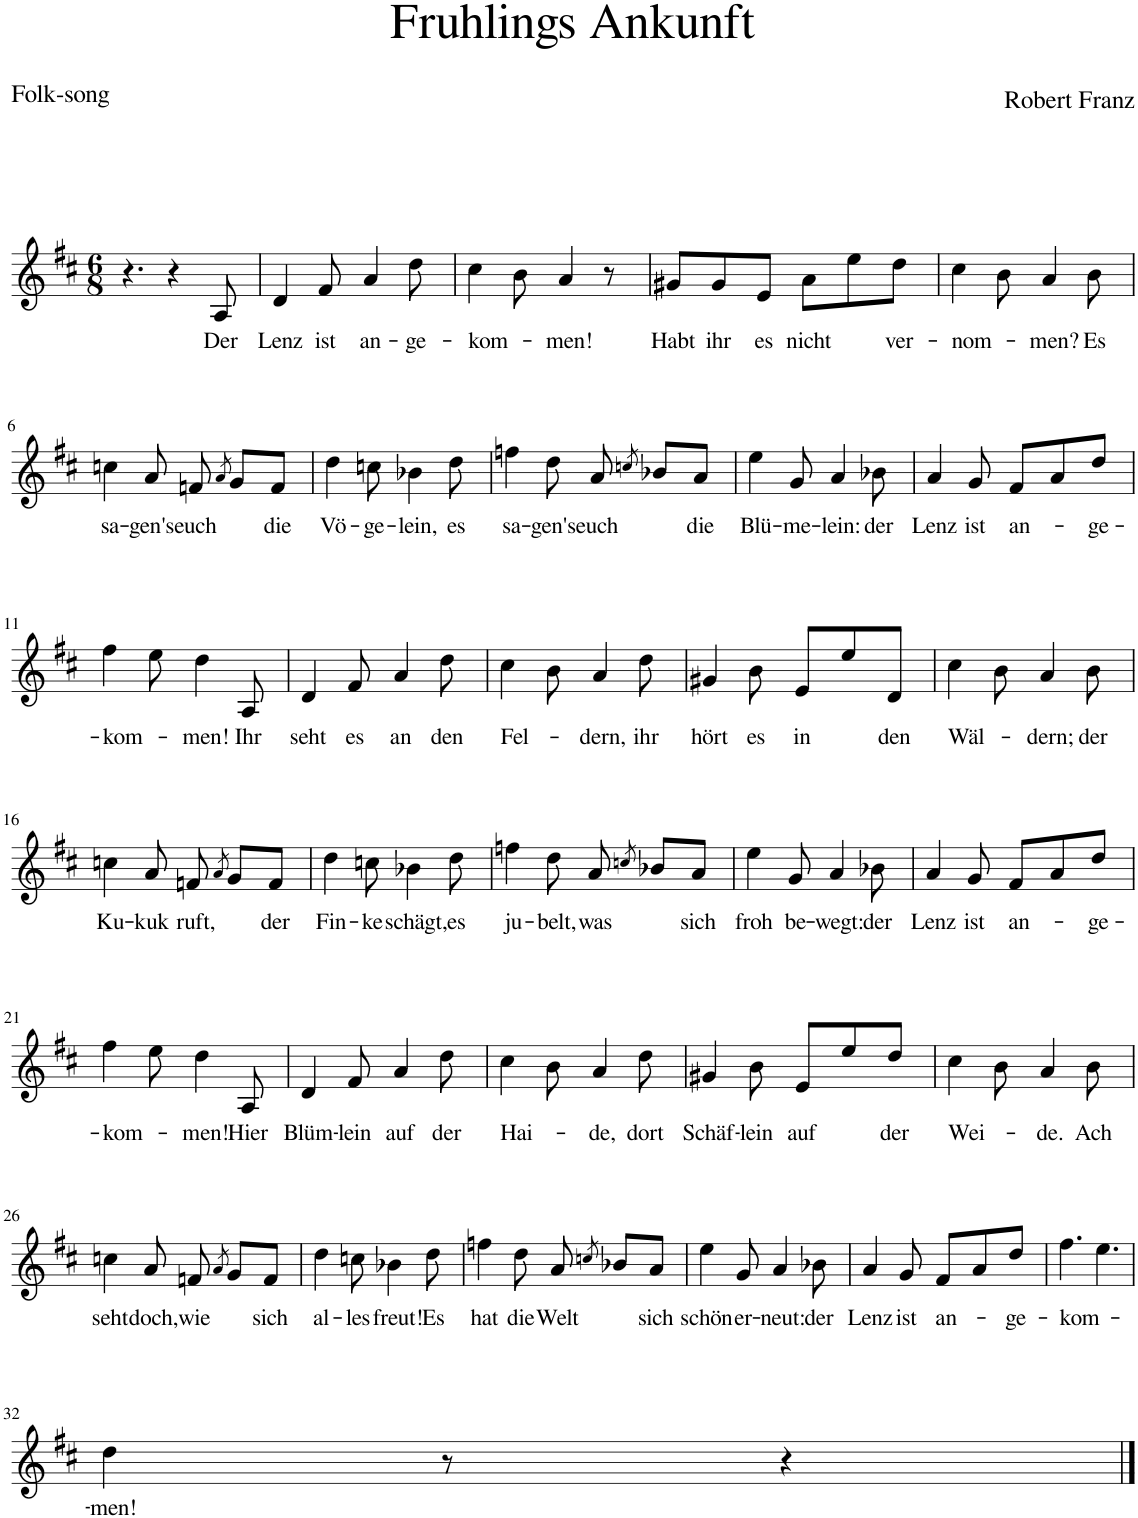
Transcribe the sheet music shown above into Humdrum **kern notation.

**kern	**text
*part1	*part1
*staff1	*staff1
*I"Piano	*
*I'Pno	*
*clefG2	*
*k[f#c#]	*
*M6/8	*
=1	=1
4.r	.
4r	.
!	!LO:LY:b
8A/	Der
=2	=2
!	!LO:LY:b
4d/	Lenz
!	!LO:LY:b
8f#/	ist
!	!LO:LY:b
4a/	an-
!	!LO:LY:b
8dd\	-ge-
=3	=3
!	!LO:LY:b
4cc#\	-kom-
8b\	.
!	!LO:LY:b
4a/	-men!
8r	.
=4	=4
!	!LO:LY:b
8g#X/L	Habt
!	!LO:LY:b
8g#/	ihr
!	!LO:LY:b
8e/J	es
!	!LO:LY:b
8a\L	nicht
8ee\	.
!	!LO:LY:b
8dd\J	ver-
=5	=5
!	!LO:LY:b
4cc#\	-nom-
8b\	.
!	!LO:LY:b
4a/	-men?
!	!LO:LY:b
8b\	Es
!!LO:LB:g=z
=6	=6
!	!LO:LY:b
4ccn\	sa-
!	!LO:LY:b
8a/	-gen's
!	!LO:LY:b
8fn/	euch
8qa/	.
8g/L	.
!	!LO:LY:b
8f/J	die
=7	=7
!	!LO:LY:b
4dd\	Vö-
!	!LO:LY:b
8ccn\	-ge-
!	!LO:LY:b
4b-X\	-lein,
!	!LO:LY:b
8dd\	es
=8	=8
!	!LO:LY:b
4ffn\	sa-
!	!LO:LY:b
8dd\	-gen's
!	!LO:LY:b
8a/	euch
8qccn/	.
8b-X/L	.
!	!LO:LY:b
8a/J	die
=9	=9
!	!LO:LY:b
4ee\	Blü-
!	!LO:LY:b
8g/	-me-
!	!LO:LY:b
4a/	-lein:
!	!LO:LY:b
8b-X\	der
=10	=10
!	!LO:LY:b
4a/	Lenz
!	!LO:LY:b
8g/	ist
!	!LO:LY:b
8f#/L	an-
8a/	.
!	!LO:LY:b
8dd/J	-ge-
!!LO:LB:g=z
=11	=11
!	!LO:LY:b
4ff#\	-kom-
8ee\	.
!	!LO:LY:b
4dd\	-men!
!	!LO:LY:b
8A/	Ihr
=12	=12
!	!LO:LY:b
4d/	seht
!	!LO:LY:b
8f#/	es
!	!LO:LY:b
4a/	an
!	!LO:LY:b
8dd\	den
=13	=13
!	!LO:LY:b
4cc#\	Fel-
8b\	.
!	!LO:LY:b
4a/	-dern,
!	!LO:LY:b
8dd\	ihr
=14	=14
!	!LO:LY:b
4g#X/	hört
!	!LO:LY:b
8b\	es
!	!LO:LY:b
8e/L	in
8ee/	.
!	!LO:LY:b
8d/J	den
=15	=15
!	!LO:LY:b
4cc#\	Wäl-
8b\	.
!	!LO:LY:b
4a/	-dern;
!	!LO:LY:b
8b\	der
!!LO:LB:g=z
=16	=16
!	!LO:LY:b
4ccn\	Ku-
!	!LO:LY:b
8a/	-kuk
!	!LO:LY:b
8fn/	ruft,
8qa/	.
8g/L	.
!	!LO:LY:b
8f/J	der
=17	=17
!	!LO:LY:b
4dd\	Fin-
!	!LO:LY:b
8ccn\	-ke
!	!LO:LY:b
4b-X\	schägt,
!	!LO:LY:b
8dd\	es
=18	=18
!	!LO:LY:b
4ffn\	ju-
!	!LO:LY:b
8dd\	-belt,
!	!LO:LY:b
8a/	was
8qccn/	.
8b-X/L	.
!	!LO:LY:b
8a/J	sich
=19	=19
!	!LO:LY:b
4ee\	froh
!	!LO:LY:b
8g/	be-
!	!LO:LY:b
4a/	-wegt:
!	!LO:LY:b
8b-X\	der
=20	=20
!	!LO:LY:b
4a/	Lenz
!	!LO:LY:b
8g/	ist
!	!LO:LY:b
8f#/L	an-
8a/	.
!	!LO:LY:b
8dd/J	-ge-
!!LO:LB:g=z
=21	=21
!	!LO:LY:b
4ff#\	-kom-
8ee\	.
!	!LO:LY:b
4dd\	-men!
!	!LO:LY:b
8A/	Hier
=22	=22
!	!LO:LY:b
4d/	Blüm-
!	!LO:LY:b
8f#/	-lein
!	!LO:LY:b
4a/	auf
!	!LO:LY:b
8dd\	der
=23	=23
!	!LO:LY:b
4cc#\	Hai-
8b\	.
!	!LO:LY:b
4a/	-de,
!	!LO:LY:b
8dd\	dort
=24	=24
!	!LO:LY:b
4g#X/	Schäf-
!	!LO:LY:b
8b\	-lein
!	!LO:LY:b
8e/L	auf
8ee/	.
!	!LO:LY:b
8dd/J	der
=25	=25
!	!LO:LY:b
4cc#\	Wei-
8b\	.
!	!LO:LY:b
4a/	-de.
!	!LO:LY:b
8b\	Ach
!!LO:LB:g=z
=26	=26
!	!LO:LY:b
4ccn\	seht
!	!LO:LY:b
8a/	doch,
!	!LO:LY:b
8fn/	wie
8qa/	.
8g/L	.
!	!LO:LY:b
8f/J	sich
=27	=27
!	!LO:LY:b
4dd\	al-
!	!LO:LY:b
8ccn\	-les
!	!LO:LY:b
4b-X\	freut!
!	!LO:LY:b
8dd\	Es
=28	=28
!	!LO:LY:b
4ffn\	hat
!	!LO:LY:b
8dd\	die
!	!LO:LY:b
8a/	Welt
8qccn/	.
8b-X/L	.
!	!LO:LY:b
8a/J	sich
=29	=29
!	!LO:LY:b
4ee\	schön
!	!LO:LY:b
8g/	er-
!	!LO:LY:b
4a/	-neut:
!	!LO:LY:b
8b-X\	der
=30	=30
!	!LO:LY:b
4a/	Lenz
!	!LO:LY:b
8g/	ist
!	!LO:LY:b
8f#/L	an-
8a/	.
!	!LO:LY:b
8dd/J	-ge-
=31	=31
!	!LO:LY:b
4.ff#\	-kom-
4.ee\	.
!!LO:LB:g=z
=32	=32
!	!LO:LY:b
4dd\	-men!
8r	.
4r	.
==	==
*-	*-
